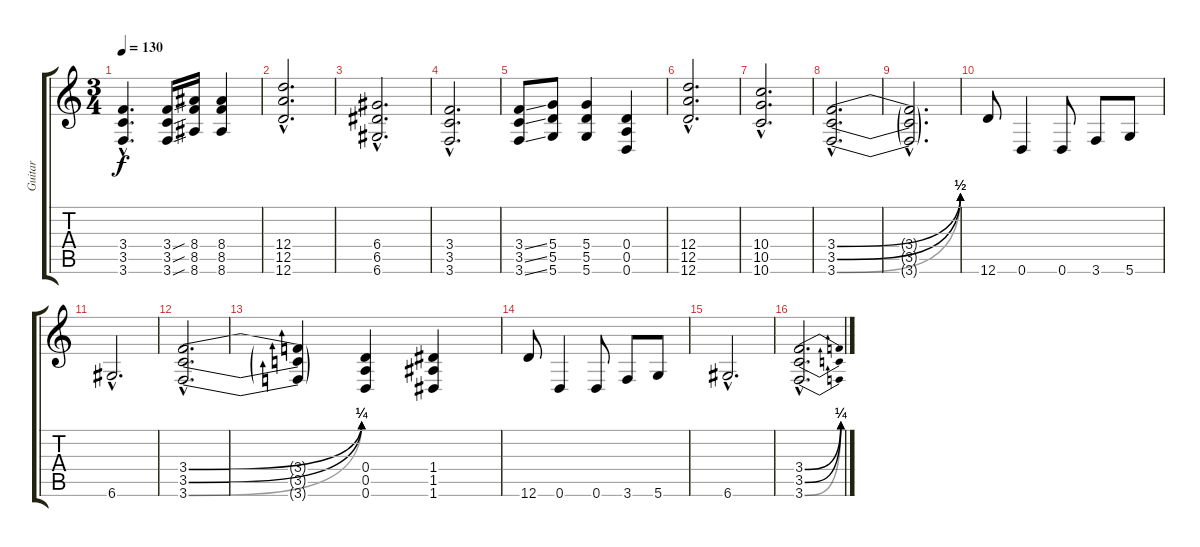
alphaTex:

\track ("Guitar" "Guitar") {instrument distortionguitar}
\staff {score tabs}
\tuning (E4 B3 G3 D3 A2 D2) {hide}
\ts (3 4)
\tempo 130
\clef g2
\ks c
(3.4{hac t} 3.5{hac t} 3.6{hac t}).4{d dy f} (3.4{sou} 3.5{sou} 3.6{sou}).16 (8.4 8.5 8.6).16 (8.4 8.5 8.6).4 |
(12.4{hac} 12.5{hac} 12.6{hac}).2{d} |
(6.4{hac} 6.5{hac} 6.6{hac}).2{d} |
(3.4{hac} 3.5{hac} 3.6{hac}).2{d} |
(3.4{ss} 3.5{ss} 3.6{ss}).8 (5.4 5.5 5.6).8 (5.4 5.5 5.6).4 (0.4 0.5 0.6).4 |
(12.4{hac} 12.5{hac} 12.6{hac}).2{d} |
(10.4{hac} 10.5{hac} 10.6{hac}).2{d} |
(3.4{be (bend 0 0 60 2) hac} 3.5{be (bend 0 0 60 2) hac} 3.6{be (bend 0 0 60 2) hac}).2{d} |
(3.4{hac t} 3.5{hac t} 3.6{hac t}).2{d} |
12.6.8 0.6.4 0.6.8 3.6.8 5.6.8 |
6.6{hac}.2{d} |
(3.4{be (bend 0 0 60 1) hac} 3.5{be (bend 0 0 60 1) hac} 3.6{be (bend 0 0 60 1) hac}).2{d} |
(3.4{t} 3.5{t} 3.6{t}).4 (0.4 0.5 0.6).4 (1.4 1.5 1.6).4 |
12.6.8 0.6.4 0.6.8 3.6.8 5.6.8 |
6.6{hac}.2{d} |
(3.4{be (bend 0 0 60 1) hac} 3.5{be (bend 0 0 60 1) hac} 3.6{be (bend 0 0 60 1) hac}).2{d}
